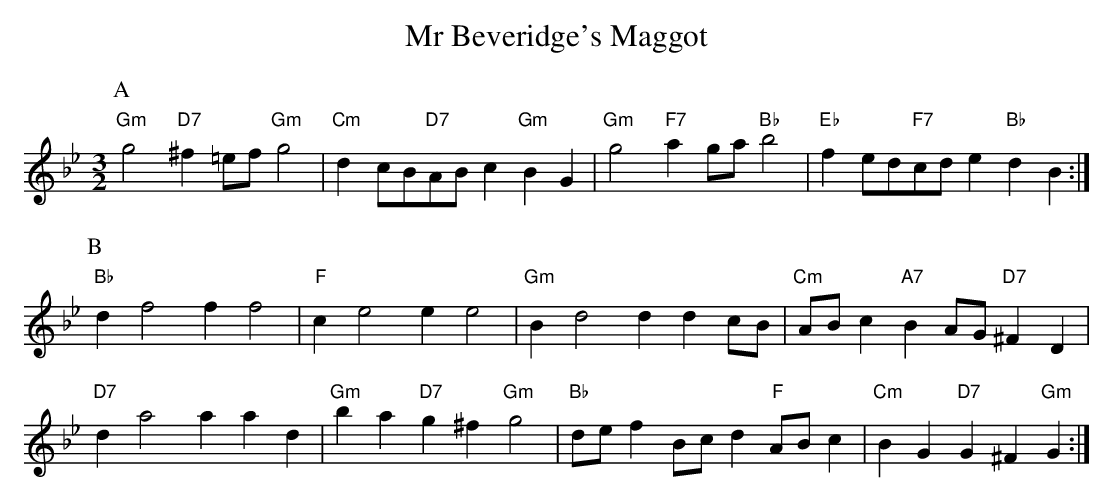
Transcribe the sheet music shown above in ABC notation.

X:1
T:Mr Beveridge's Maggot
M:3/2
K:Gm
P:A
"Gm"g4"D7"^f2=ef"Gm"g4|"Cm"d2cB"D7"ABc2"Gm"B2G2|"Gm"g4"F7"a2ga"Bb"b4|\
"Eb"f2ed"F7"cde2"Bb"d2B2:|
P:B
"Bb"d2f4f2f4|"F"c2e4e2e4|"Gm"B2d4d2d2cB|"Cm"ABc2"A7"B2AG"D7"^F2D2|
"D7"d2a4a2a2d2|"Gm"b2a2"D7"g2^f2"Gm"g4|"Bb"def2Bcd2"F"ABc2|\
"Cm"B2G2"D7"G2^F2"Gm"G2:|
